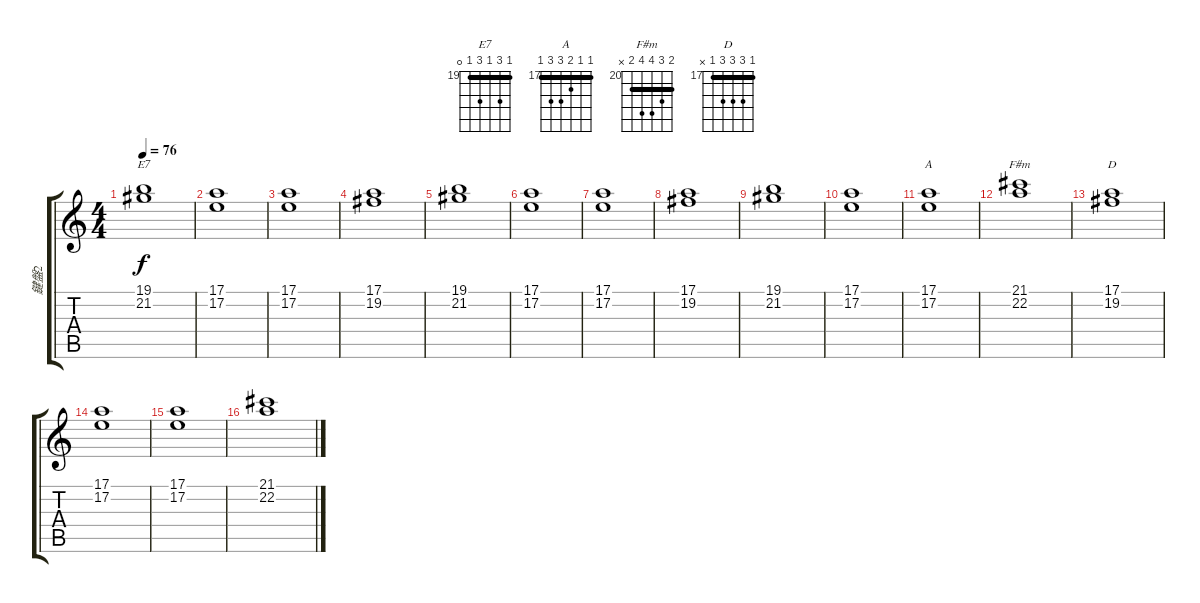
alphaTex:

\track ("鍵盤2" "鍵盤2") {instrument fx5brightness}
\staff {score tabs}
\tuning (E4 B3 G3 D3 A2 E2) {hide}
\chord ("E7" 19 21 19 21 19 0) {firstfret 19 barre 19}
\chord ("A" 17 17 18 19 19 17) {firstfret 17 barre 17}
\chord ("F#m" 21 22 23 23 21 x) {firstfret 20 barre 21}
\chord ("D" 17 19 19 19 17 x) {firstfret 17 barre 17}
\ts (4 4)
\tempo 76
\clef g2
\ks c
(19.1 21.2).1{ch "E7" dy f} |
(17.1 17.2).1 |
(17.1 17.2).1 |
(17.1 19.2).1 |
(19.1 21.2).1 |
(17.1 17.2).1 |
(17.1 17.2).1 |
(17.1 19.2).1 |
(19.1 21.2).1 |
(17.1 17.2).1 |
(17.1 17.2).1{ch "A"} |
(21.1 22.2).1{ch "F#m"} |
(17.1 19.2).1{ch "D"} |
(17.1 17.2).1 |
(17.1 17.2).1 |
(21.1 22.2).1
